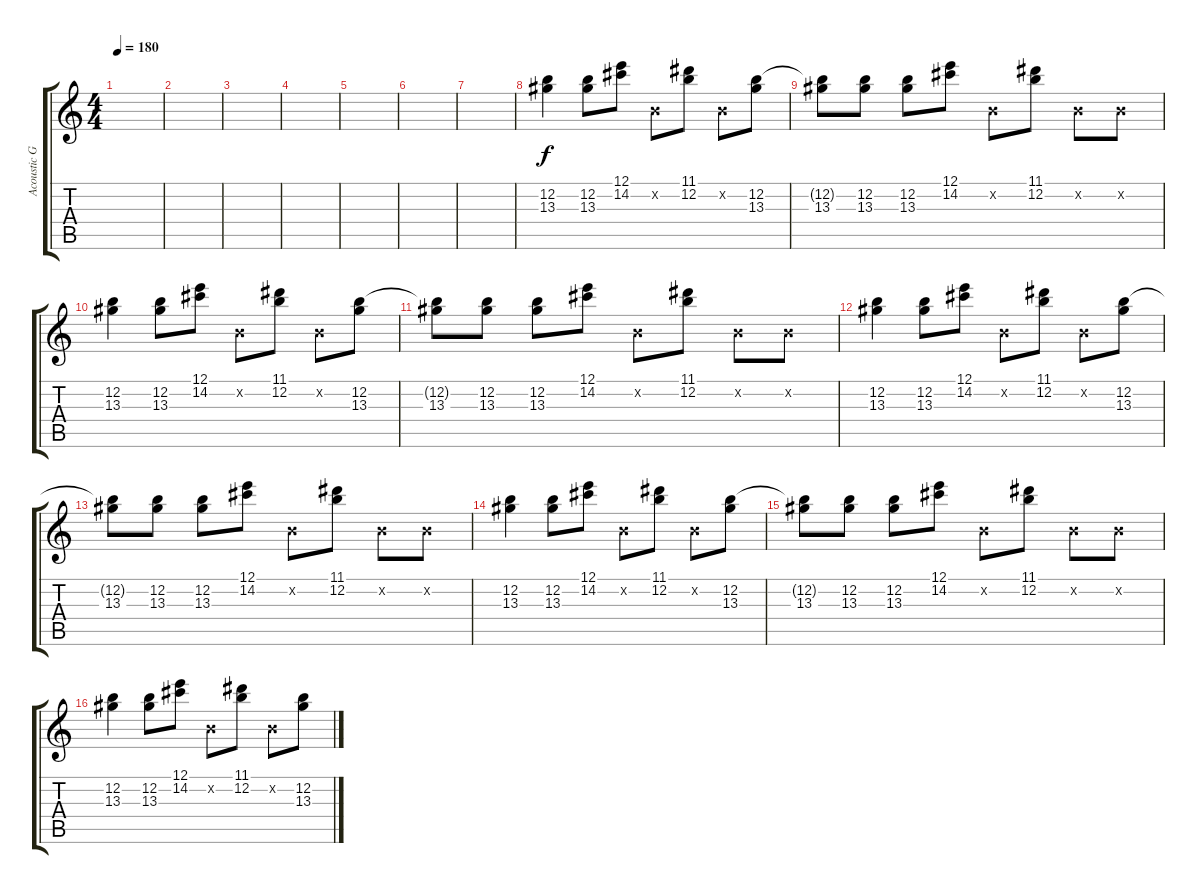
\track ("Acoustic Guitar" "Acoustic G") {instrument acousticguitarsteel}
\staff {score tabs}
\tuning (E4 B3 G3 D3 A2 E2) {hide}
\ts (4 4)
\tempo 180
\clef g2
\ks c
|
|
|
|
|
|
|
(12.2 13.3).4 (12.2 13.3).8 (12.1 14.2).8 0.2{x}.8 (11.1 12.2).8 0.2{x}.8 (12.2 13.3).8 |
(12.2{t} 13.3).8 (12.2 13.3).8 (12.2 13.3).8 (12.1 14.2).8 0.2{x}.8 (11.1 12.2).8 0.2{x}.8 0.2{x}.8 |
(12.2 13.3).4 (12.2 13.3).8 (12.1 14.2).8 0.2{x}.8 (11.1 12.2).8 0.2{x}.8 (12.2 13.3).8 |
(12.2{t} 13.3).8 (12.2 13.3).8 (12.2 13.3).8 (12.1 14.2).8 0.2{x}.8 (11.1 12.2).8 0.2{x}.8 0.2{x}.8 |
(12.2 13.3).4 (12.2 13.3).8 (12.1 14.2).8 0.2{x}.8 (11.1 12.2).8 0.2{x}.8 (12.2 13.3).8 |
(12.2{t} 13.3).8 (12.2 13.3).8 (12.2 13.3).8 (12.1 14.2).8 0.2{x}.8 (11.1 12.2).8 0.2{x}.8 0.2{x}.8 |
(12.2 13.3).4 (12.2 13.3).8 (12.1 14.2).8 0.2{x}.8 (11.1 12.2).8 0.2{x}.8 (12.2 13.3).8 |
(12.2{t} 13.3).8 (12.2 13.3).8 (12.2 13.3).8 (12.1 14.2).8 0.2{x}.8 (11.1 12.2).8 0.2{x}.8 0.2{x}.8 |
(12.2 13.3).4 (12.2 13.3).8 (12.1 14.2).8 0.2{x}.8 (11.1 12.2).8 0.2{x}.8 (12.2 13.3).8
